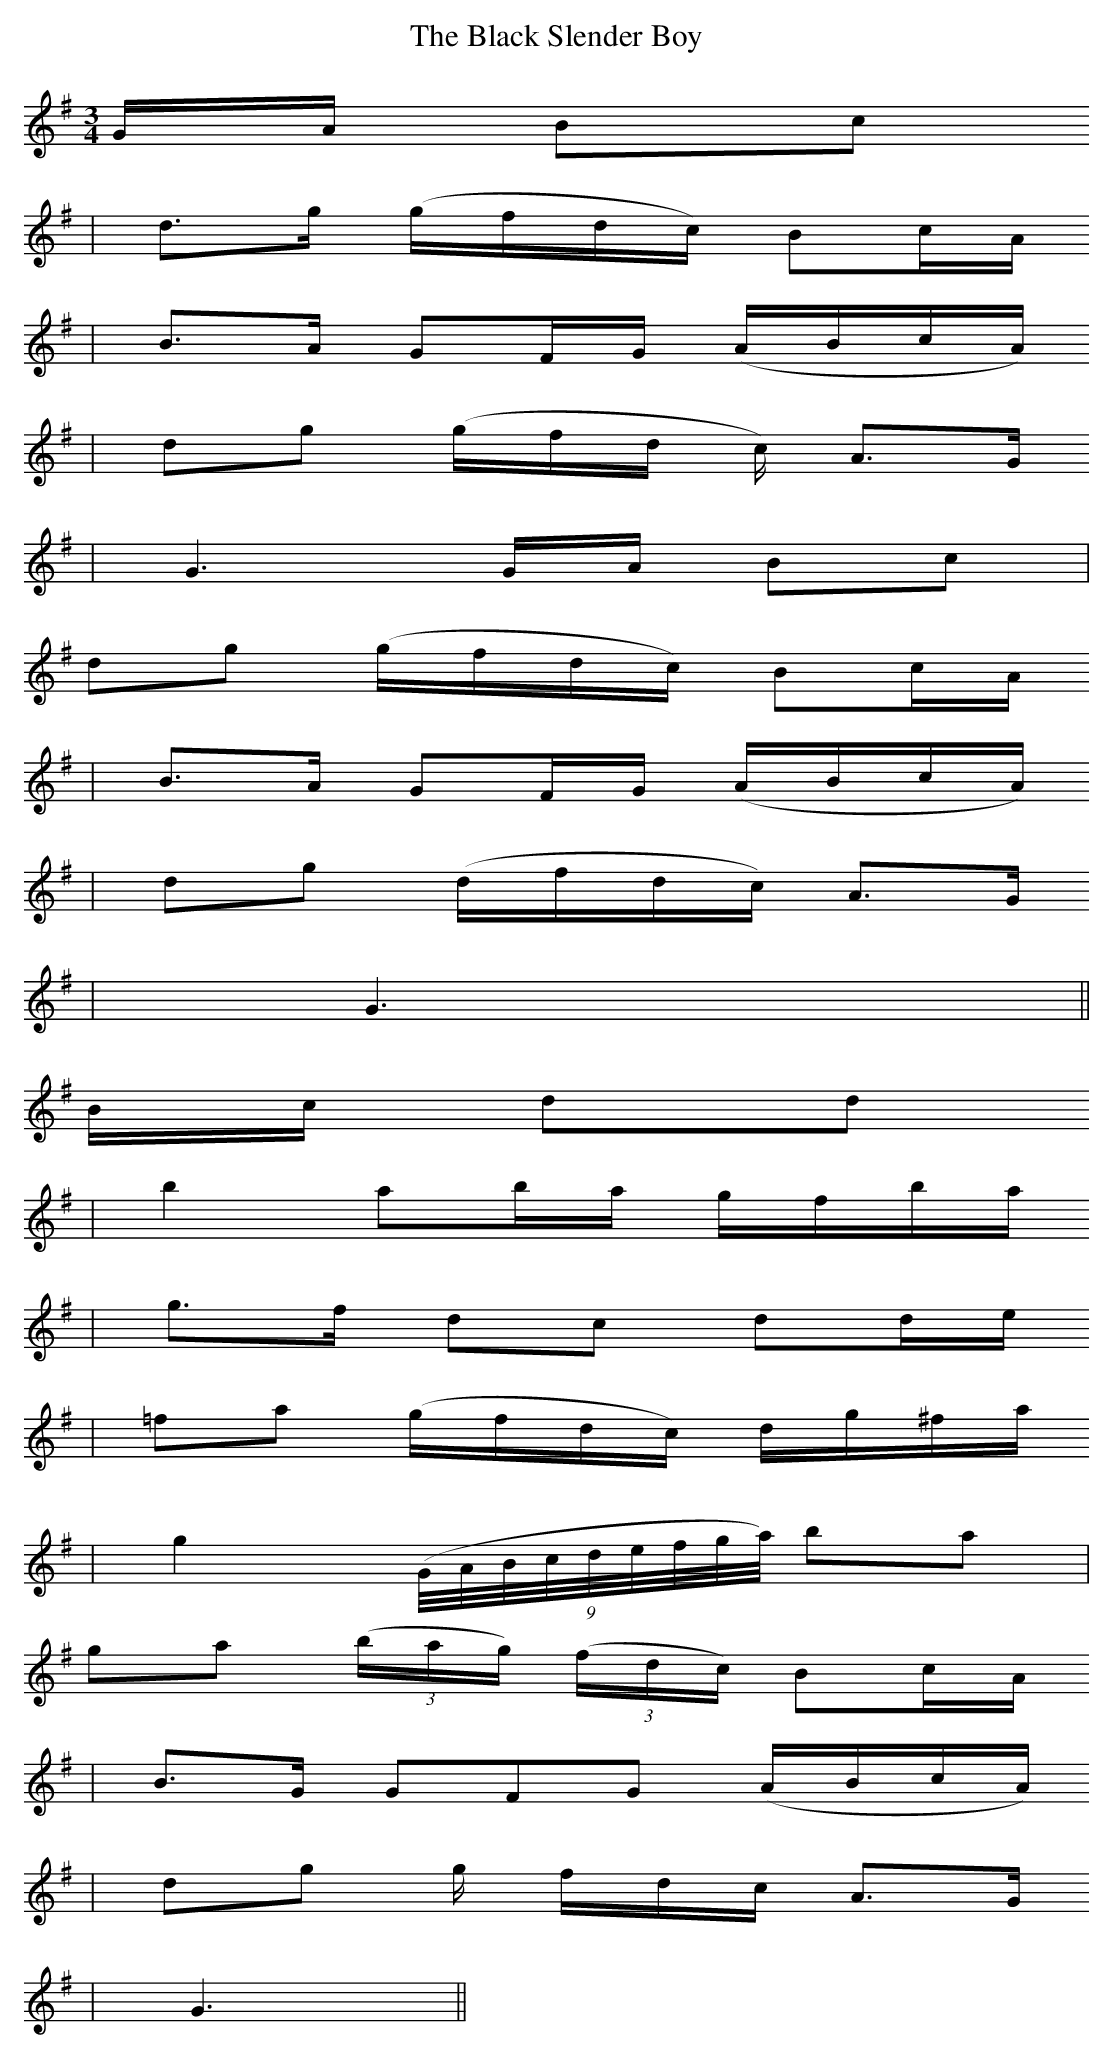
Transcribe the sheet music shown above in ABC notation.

X:1
T: The Black Slender Boy
M: 3/4
L: 1/8
K: G
G/2-A/2 Bc
| d>-g (g/2f/2d/2c/2) Bc/2-A/2
| B>A GF/2-G/2 (A/2B/2c/2A/2)
| d-g (g/2f/2d/2 c/2) A>-G
| G3 G/2-A/2 Bc |
d-g (g/2f/2d/2c/2) Bc/2-A/2
| B>-A GF/2-G/2 (A/2B/2c/2A/2)
| dg (d/2f/2d/2c/2) A>G
| G3 ||
B/2-c/2 dd
| b2 ab/2-a/2 g/2-f/2b/2-a/2
| g>f d-c dd/2-e/2
| =f-a (g/2f/2d/2c/2) d/2-g/2^f/2-a/2
| g2 (9(G/4A/4B/4c/4d/4e/4f/4g/4a/4) b-a |
g-a (3(b/2a/2g/2) (3(f/2d/2c/2) Bc/2-A/2
| B>G GF-G (A/2B/2c/2A/2)
| dg g/2- f/2d/2c/2 A>G
| G3 ||
